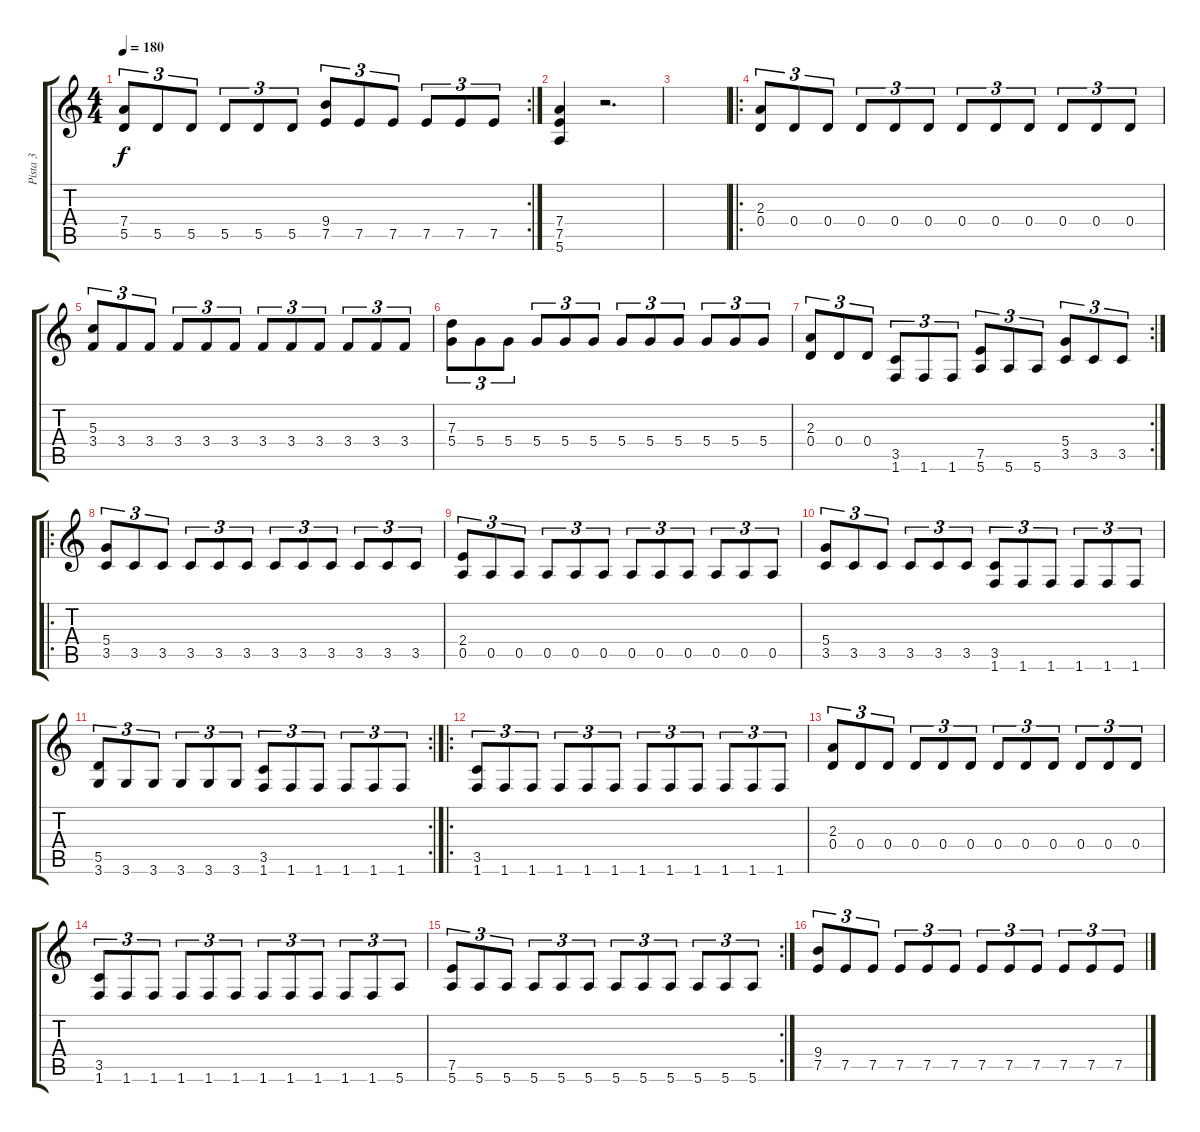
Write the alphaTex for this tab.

\track ("Pista 3" "Pista 3") {instrument distortionguitar}
\staff {score tabs}
\tuning (E4 B3 G3 D3 A2 E2) {hide}
\rc 2
\ts (4 4)
\tempo 180
\clef g2
\ks c
(7.4 5.5).8{tu (3 2) dy f} 5.5.8{tu (3 2)} 5.5.8{tu (3 2)} 5.5.8{tu (3 2)} 5.5.8{tu (3 2)} 5.5.8{tu (3 2)} (9.4 7.5).8{tu (3 2)} 7.5.8{tu (3 2)} 7.5.8{tu (3 2)} 7.5.8{tu (3 2)} 7.5.8{tu (3 2)} 7.5.8{tu (3 2)} |
(7.4 7.5 5.6).4 r.2{d} |
|
\ro
(2.3 0.4).8{tu (3 2)} 0.4.8{tu (3 2)} 0.4.8{tu (3 2)} 0.4.8{tu (3 2)} 0.4.8{tu (3 2)} 0.4.8{tu (3 2)} 0.4.8{tu (3 2)} 0.4.8{tu (3 2)} 0.4.8{tu (3 2)} 0.4.8{tu (3 2)} 0.4.8{tu (3 2)} 0.4.8{tu (3 2)} |
(5.3 3.4).8{tu (3 2)} 3.4.8{tu (3 2)} 3.4.8{tu (3 2)} 3.4.8{tu (3 2)} 3.4.8{tu (3 2)} 3.4.8{tu (3 2)} 3.4.8{tu (3 2)} 3.4.8{tu (3 2)} 3.4.8{tu (3 2)} 3.4.8{tu (3 2)} 3.4.8{tu (3 2)} 3.4.8{tu (3 2)} |
(7.3 5.4).8{tu (3 2)} 5.4.8{tu (3 2)} 5.4.8{tu (3 2)} 5.4.8{tu (3 2)} 5.4.8{tu (3 2)} 5.4.8{tu (3 2)} 5.4.8{tu (3 2)} 5.4.8{tu (3 2)} 5.4.8{tu (3 2)} 5.4.8{tu (3 2)} 5.4.8{tu (3 2)} 5.4.8{tu (3 2)} |
\rc 2
(2.3 0.4).8{tu (3 2)} 0.4.8{tu (3 2)} 0.4.8{tu (3 2)} (3.5 1.6).8{tu (3 2)} 1.6.8{tu (3 2)} 1.6.8{tu (3 2)} (7.5 5.6).8{tu (3 2)} 5.6.8{tu (3 2)} 5.6.8{tu (3 2)} (5.4 3.5).8{tu (3 2)} 3.5.8{tu (3 2)} 3.5.8{tu (3 2)} |
\ro
(5.4 3.5).8{tu (3 2)} 3.5.8{tu (3 2)} 3.5.8{tu (3 2)} 3.5.8{tu (3 2)} 3.5.8{tu (3 2)} 3.5.8{tu (3 2)} 3.5.8{tu (3 2)} 3.5.8{tu (3 2)} 3.5.8{tu (3 2)} 3.5.8{tu (3 2)} 3.5.8{tu (3 2)} 3.5.8{tu (3 2)} |
(2.4 0.5).8{tu (3 2)} 0.5.8{tu (3 2)} 0.5.8{tu (3 2)} 0.5.8{tu (3 2)} 0.5.8{tu (3 2)} 0.5.8{tu (3 2)} 0.5.8{tu (3 2)} 0.5.8{tu (3 2)} 0.5.8{tu (3 2)} 0.5.8{tu (3 2)} 0.5.8{tu (3 2)} 0.5.8{tu (3 2)} |
(5.4 3.5).8{tu (3 2)} 3.5.8{tu (3 2)} 3.5.8{tu (3 2)} 3.5.8{tu (3 2)} 3.5.8{tu (3 2)} 3.5.8{tu (3 2)} (3.5 1.6).8{tu (3 2)} 1.6.8{tu (3 2)} 1.6.8{tu (3 2)} 1.6.8{tu (3 2)} 1.6.8{tu (3 2)} 1.6.8{tu (3 2)} |
\rc 2
(5.5 3.6).8{tu (3 2)} 3.6.8{tu (3 2)} 3.6.8{tu (3 2)} 3.6.8{tu (3 2)} 3.6.8{tu (3 2)} 3.6.8{tu (3 2)} (3.5 1.6).8{tu (3 2)} 1.6.8{tu (3 2)} 1.6.8{tu (3 2)} 1.6.8{tu (3 2)} 1.6.8{tu (3 2)} 1.6.8{tu (3 2)} |
\ro
(3.5 1.6).8{tu (3 2)} 1.6.8{tu (3 2)} 1.6.8{tu (3 2)} 1.6.8{tu (3 2)} 1.6.8{tu (3 2)} 1.6.8{tu (3 2)} 1.6.8{tu (3 2)} 1.6.8{tu (3 2)} 1.6.8{tu (3 2)} 1.6.8{tu (3 2)} 1.6.8{tu (3 2)} 1.6.8{tu (3 2)} |
(2.3 0.4).8{tu (3 2)} 0.4.8{tu (3 2)} 0.4.8{tu (3 2)} 0.4.8{tu (3 2)} 0.4.8{tu (3 2)} 0.4.8{tu (3 2)} 0.4.8{tu (3 2)} 0.4.8{tu (3 2)} 0.4.8{tu (3 2)} 0.4.8{tu (3 2)} 0.4.8{tu (3 2)} 0.4.8{tu (3 2)} |
(3.5 1.6).8{tu (3 2)} 1.6.8{tu (3 2)} 1.6.8{tu (3 2)} 1.6.8{tu (3 2)} 1.6.8{tu (3 2)} 1.6.8{tu (3 2)} 1.6.8{tu (3 2)} 1.6.8{tu (3 2)} 1.6.8{tu (3 2)} 1.6.8{tu (3 2)} 1.6.8{tu (3 2)} 5.6.8{tu (3 2)} |
\rc 2
(7.5 5.6).8{tu (3 2)} 5.6.8{tu (3 2)} 5.6.8{tu (3 2)} 5.6.8{tu (3 2)} 5.6.8{tu (3 2)} 5.6.8{tu (3 2)} 5.6.8{tu (3 2)} 5.6.8{tu (3 2)} 5.6.8{tu (3 2)} 5.6.8{tu (3 2)} 5.6.8{tu (3 2)} 5.6.8{tu (3 2)} |
(9.4 7.5).8{tu (3 2)} 7.5.8{tu (3 2)} 7.5.8{tu (3 2)} 7.5.8{tu (3 2)} 7.5.8{tu (3 2)} 7.5.8{tu (3 2)} 7.5.8{tu (3 2)} 7.5.8{tu (3 2)} 7.5.8{tu (3 2)} 7.5.8{tu (3 2)} 7.5.8{tu (3 2)} 7.5.8{tu (3 2)}
